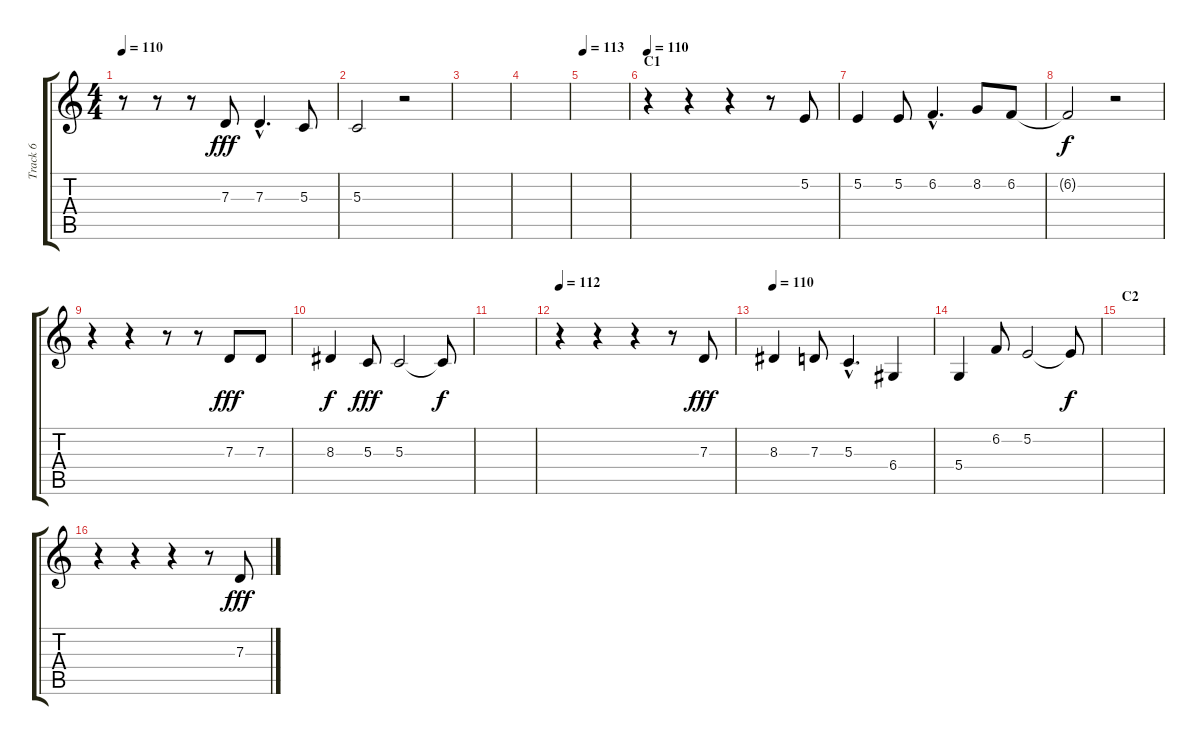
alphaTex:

\track ("Track 6" "Track 6") {instrument stringensemble1}
\staff {score tabs}
\tuning (E4 B3 G3 D3 A2 E2) {hide}
\ts (4 4)
\tempo 110
\clef g2
\ks c
r.8{dy f} r.8 r.8 7.3.8{dy fff} 7.3{hac}.4{d} 5.3.8 |
5.3.2 r.2 |
|
|
\tempo 113
|
\section ("" "C1")
\tempo 110
r.4 r.4 r.4 r.8 5.2.8 |
5.2.4 5.2.8 6.2{hac}.4{d} 8.2.8 6.2.8 |
6.2{t}.2{dy f} r.2 |
r.4 r.4 r.8 r.8 7.3.8{dy fff} 7.3.8 |
8.3.4{dy f} 5.3.8{dy fff} 5.3.2 5.3{t}.8{dy f} |
|
\tempo 112
r.4 r.4 r.4 r.8 7.3.8{dy fff} |
\tempo 110
8.3.4 7.3.8 5.3{hac}.4{d} 6.4.4 |
5.4.4 6.2.8 5.2.2 5.2{t}.8{dy f} |
\section ("" "C2")
|
r.4 r.4 r.4 r.8 7.3.8{dy fff}
